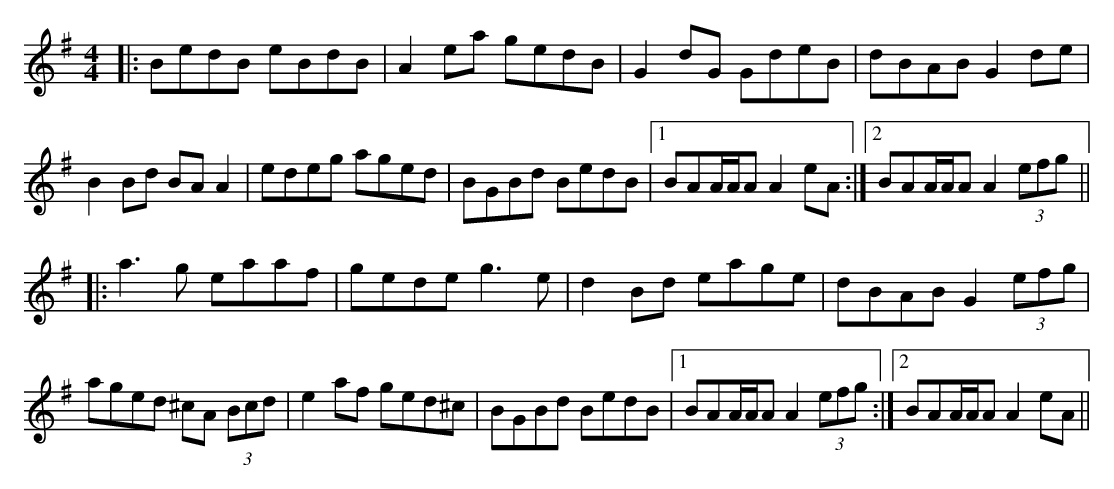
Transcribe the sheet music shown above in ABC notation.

X:1
M:4/4
K:Ador
|:BedB eBdB|A2ea gedB|G2dG GdeB|dBAB G2de|
B2Bd BAA2|edeg aged|BGBd BedB|1 BAA/A/A A2eA:|2 BAA/A/A A2(3efg||
|:a3g eaaf|gede g3e|d2Bd eage|dBAB G2(3efg|
aged ^cA (3Bcd|e2af ged^c|BGBd BedB|1 BAA/A/A A2(3efg:|2 BAA/A/A A2eA||
